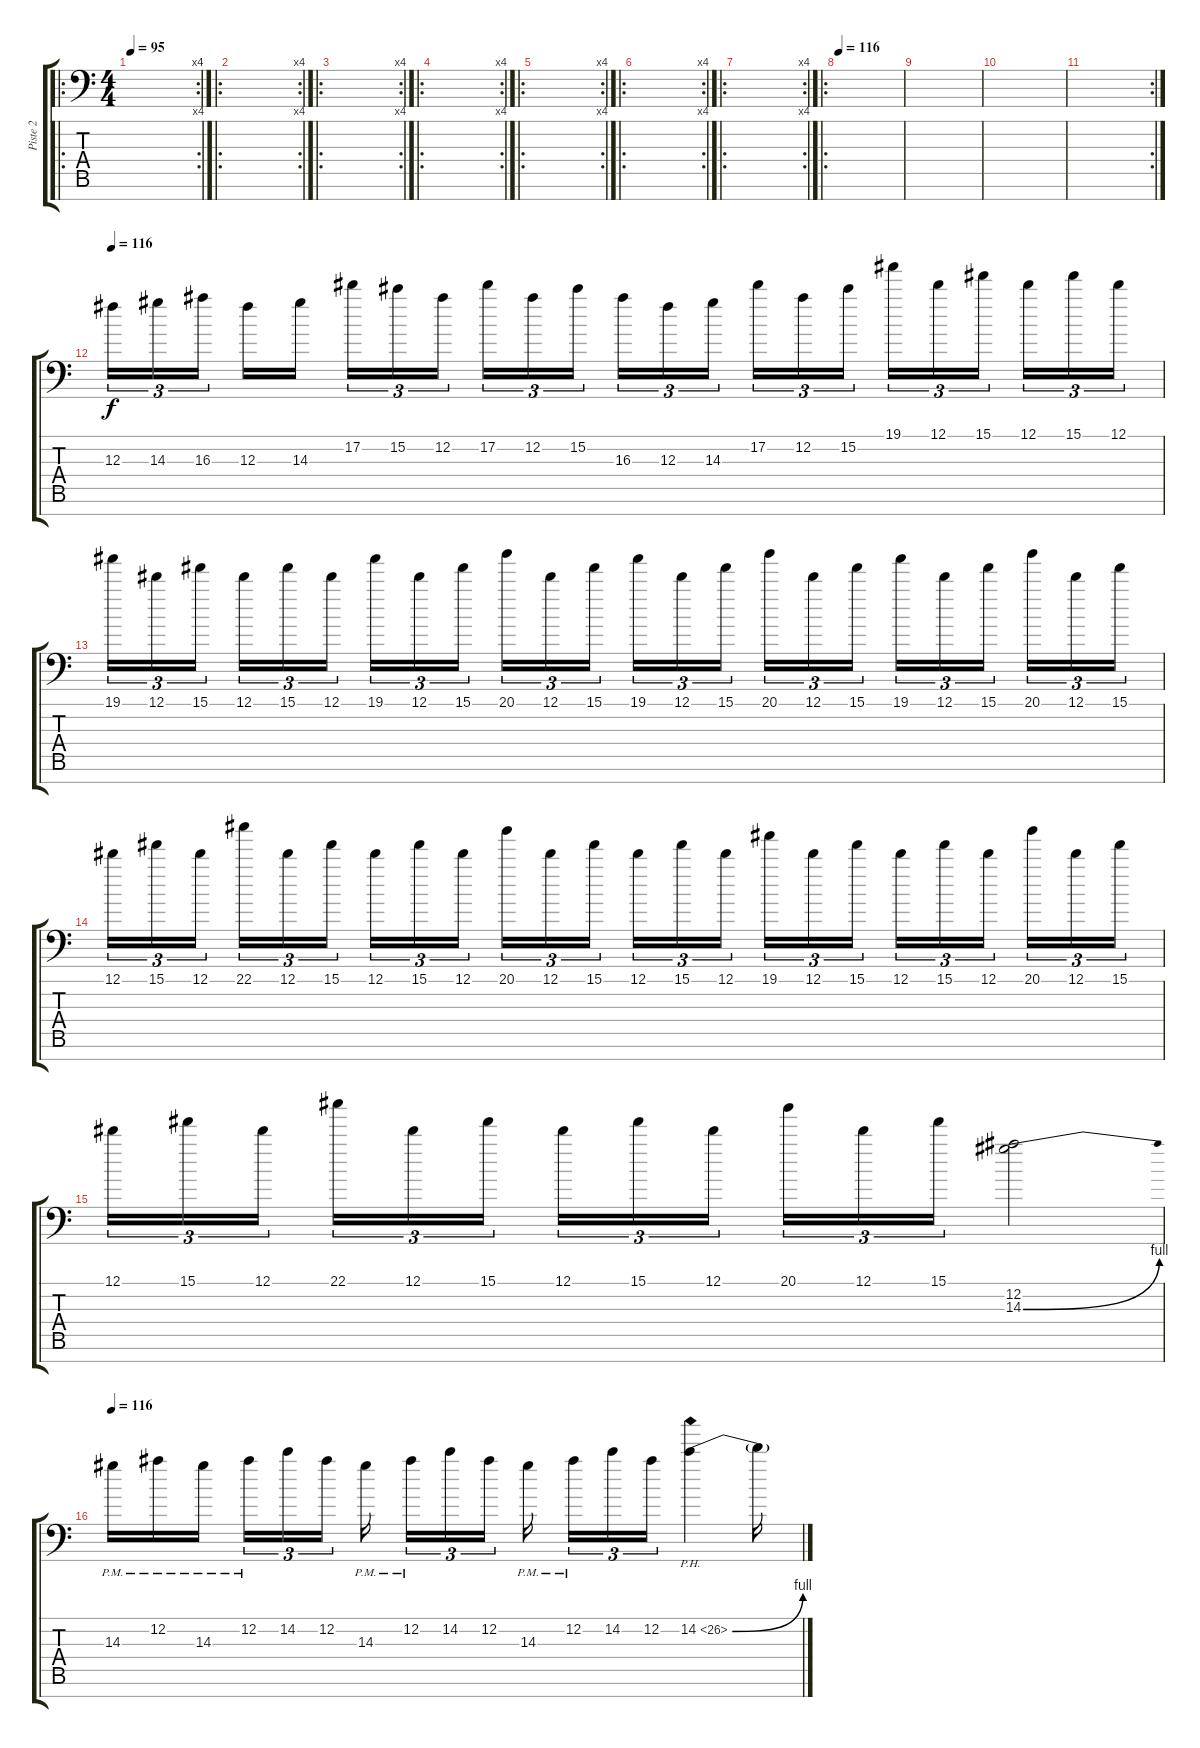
\track ("Piste 2" "Piste 2") {instrument distortionguitar}
\staff {score tabs}
\tuning (Eb4 Bb3 Gb3 Db3 Ab2 Eb2 Bb1) {hide}
\ro
\rc 4
\ts (4 4)
\tempo 95
\clef f4
\ks c
|
\ro
\rc 4
|
\ro
\rc 4
|
\ro
\rc 4
|
\ro
\rc 4
|
\ro
\rc 4
|
\ro
\rc 4
|
\ro
\tempo 116
|
|
|
\rc 2
|
\tempo 116
12.3.16{tu (3 2)} 14.3.16{tu (3 2)} 16.3.16{tu (3 2)} 12.3.16 14.3.16 17.2.16{tu (3 2)} 15.2.16{tu (3 2)} 12.2.16{tu (3 2)} 17.2.16{tu (3 2)} 12.2.16{tu (3 2)} 15.2.16{tu (3 2)} 16.3.16{tu (3 2)} 12.3.16{tu (3 2)} 14.3.16{tu (3 2)} 17.2.16{tu (3 2)} 12.2.16{tu (3 2)} 15.2.16{tu (3 2)} 19.1.16{tu (3 2)} 12.1.16{tu (3 2)} 15.1.16{tu (3 2)} 12.1.16{tu (3 2)} 15.1.16{tu (3 2)} 12.1.16{tu (3 2)} |
19.1.16{tu (3 2)} 12.1.16{tu (3 2)} 15.1.16{tu (3 2)} 12.1.16{tu (3 2)} 15.1.16{tu (3 2)} 12.1.16{tu (3 2)} 19.1.16{tu (3 2)} 12.1.16{tu (3 2)} 15.1.16{tu (3 2)} 20.1.16{tu (3 2)} 12.1.16{tu (3 2)} 15.1.16{tu (3 2)} 19.1.16{tu (3 2)} 12.1.16{tu (3 2)} 15.1.16{tu (3 2)} 20.1.16{tu (3 2)} 12.1.16{tu (3 2)} 15.1.16{tu (3 2)} 19.1.16{tu (3 2)} 12.1.16{tu (3 2)} 15.1.16{tu (3 2)} 20.1.16{tu (3 2)} 12.1.16{tu (3 2)} 15.1.16{tu (3 2)} |
12.1.16{tu (3 2)} 15.1.16{tu (3 2)} 12.1.16{tu (3 2)} 22.1.16{tu (3 2)} 12.1.16{tu (3 2)} 15.1.16{tu (3 2)} 12.1.16{tu (3 2)} 15.1.16{tu (3 2)} 12.1.16{tu (3 2)} 20.1.16{tu (3 2)} 12.1.16{tu (3 2)} 15.1.16{tu (3 2)} 12.1.16{tu (3 2)} 15.1.16{tu (3 2)} 12.1.16{tu (3 2)} 19.1.16{tu (3 2)} 12.1.16{tu (3 2)} 15.1.16{tu (3 2)} 12.1.16{tu (3 2)} 15.1.16{tu (3 2)} 12.1.16{tu (3 2)} 20.1.16{tu (3 2)} 12.1.16{tu (3 2)} 15.1.16{tu (3 2)} |
12.1.16{tu (3 2)} 15.1.16{tu (3 2)} 12.1.16{tu (3 2)} 22.1.16{tu (3 2)} 12.1.16{tu (3 2)} 15.1.16{tu (3 2)} 12.1.16{tu (3 2)} 15.1.16{tu (3 2)} 12.1.16{tu (3 2)} 20.1.16{tu (3 2)} 12.1.16{tu (3 2)} 15.1.16{tu (3 2)} (12.2 14.3{be (bend 0 0 60 4)}).2 |
\tempo 116
14.3{pm}.16 12.2{pm}.16 14.3{pm}.16 12.2{pm}.16{tu (3 2)} 14.2.16{tu (3 2)} 12.2.16{tu (3 2)} 14.3{pm}.16 12.2{pm}.16{tu (3 2)} 14.2.16{tu (3 2)} 12.2.16{tu (3 2)} 14.3{pm}.16 12.2{pm}.16{tu (3 2)} 14.2.16{tu (3 2)} 12.2.16{tu (3 2)} 14.2{be (bend 0 0 60 4) ph 12}.4 14.2{t}.16
